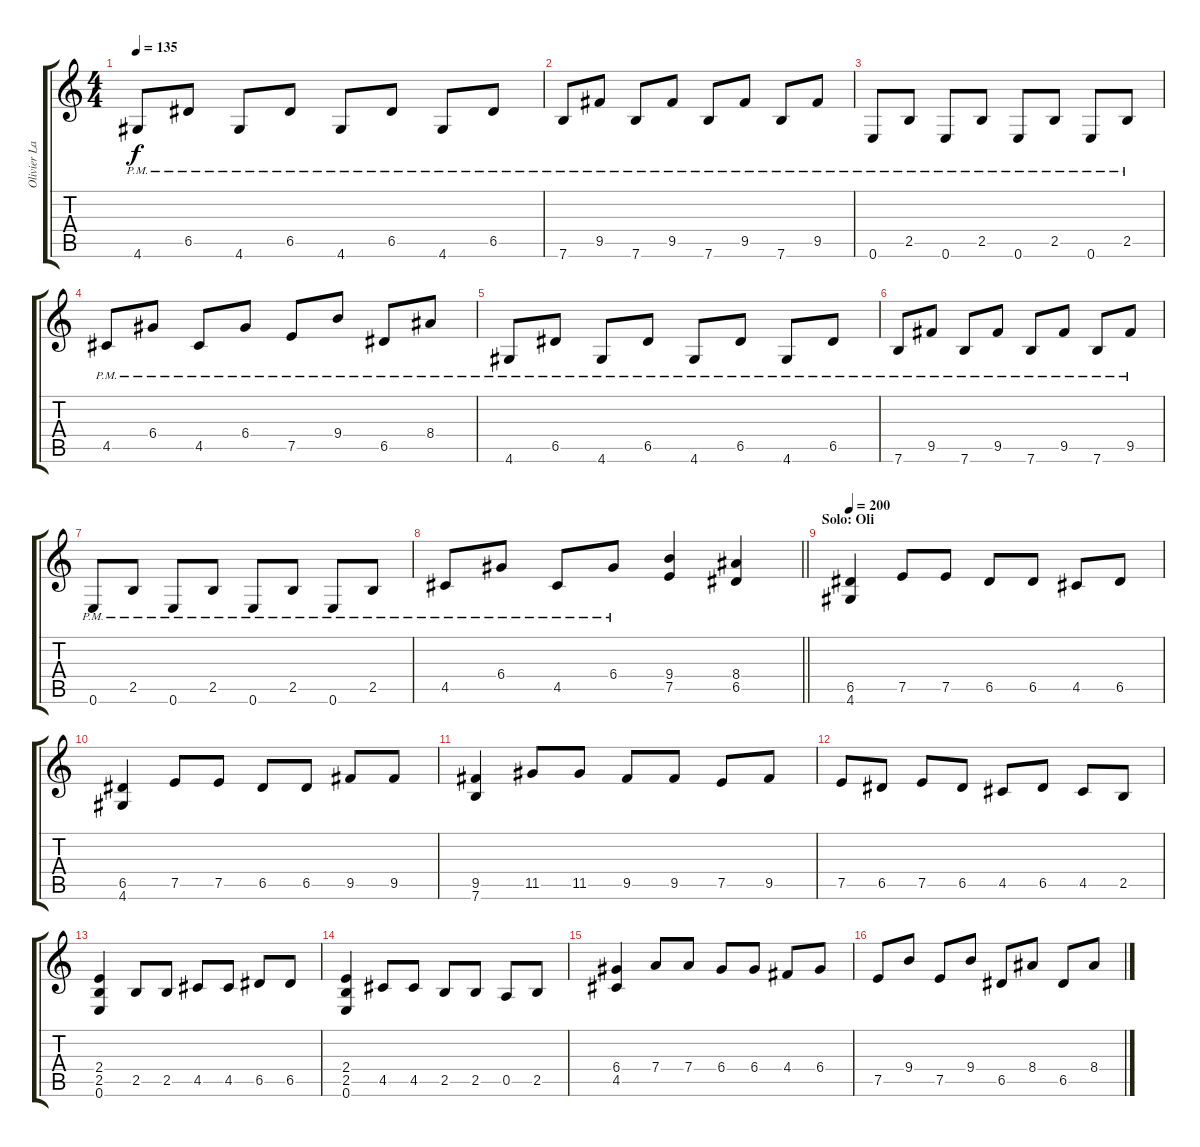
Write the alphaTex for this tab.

\track ("Olivier Lavoie" "Olivier La") {instrument overdrivenguitar}
\staff {score tabs}
\tuning (E4 B3 G3 D3 A2 E2) {hide}
\ts (4 4)
\tempo 135
\clef g2
\ks c
4.6{pm}.8{dy f} 6.5{pm}.8 4.6{pm}.8 6.5{pm}.8 4.6{pm}.8 6.5{pm}.8 4.6{pm}.8 6.5{pm}.8 |
7.6{pm}.8 9.5{pm}.8 7.6{pm}.8 9.5{pm}.8 7.6{pm}.8 9.5{pm}.8 7.6{pm}.8 9.5{pm}.8 |
0.6{pm}.8 2.5{pm}.8 0.6{pm}.8 2.5{pm}.8 0.6{pm}.8 2.5{pm}.8 0.6{pm}.8 2.5{pm}.8 |
4.5{pm}.8 6.4{pm}.8 4.5{pm}.8 6.4{pm}.8 7.5{pm}.8 9.4{pm}.8 6.5{pm}.8 8.4{pm}.8 |
4.6{pm}.8 6.5{pm}.8 4.6{pm}.8 6.5{pm}.8 4.6{pm}.8 6.5{pm}.8 4.6{pm}.8 6.5{pm}.8 |
7.6{pm}.8 9.5{pm}.8 7.6{pm}.8 9.5{pm}.8 7.6{pm}.8 9.5{pm}.8 7.6{pm}.8 9.5{pm}.8 |
0.6{pm}.8 2.5{pm}.8 0.6{pm}.8 2.5{pm}.8 0.6{pm}.8 2.5{pm}.8 0.6{pm}.8 2.5{pm}.8 |
\barLineRight lightlight
4.5{pm}.8 6.4{pm}.8 4.5{pm}.8 6.4{pm}.8 (9.4 7.5).4 (8.4 6.5).4 |
\section ("" "Solo: Oli")
\tempo 200
(6.5 4.6).4{volume 16 balance 0} 7.5.8 7.5.8 6.5.8 6.5.8 4.5.8 6.5.8 |
(6.5 4.6).4 7.5.8 7.5.8 6.5.8 6.5.8 9.5.8 9.5.8 |
(9.5 7.6).4 11.5.8 11.5.8 9.5.8 9.5.8 7.5.8 9.5.8 |
7.5.8 6.5.8 7.5.8 6.5.8 4.5.8 6.5.8 4.5.8 2.5.8 |
(2.4 2.5 0.6).4 2.5.8 2.5.8 4.5.8 4.5.8 6.5.8 6.5.8 |
(2.4 2.5 0.6).4 4.5.8 4.5.8 2.5.8 2.5.8 0.5.8 2.5.8 |
(6.4 4.5).4 7.4.8 7.4.8 6.4.8 6.4.8 4.4.8 6.4.8 |
7.5.8 9.4.8 7.5.8 9.4.8 6.5.8 8.4.8 6.5.8 8.4.8
